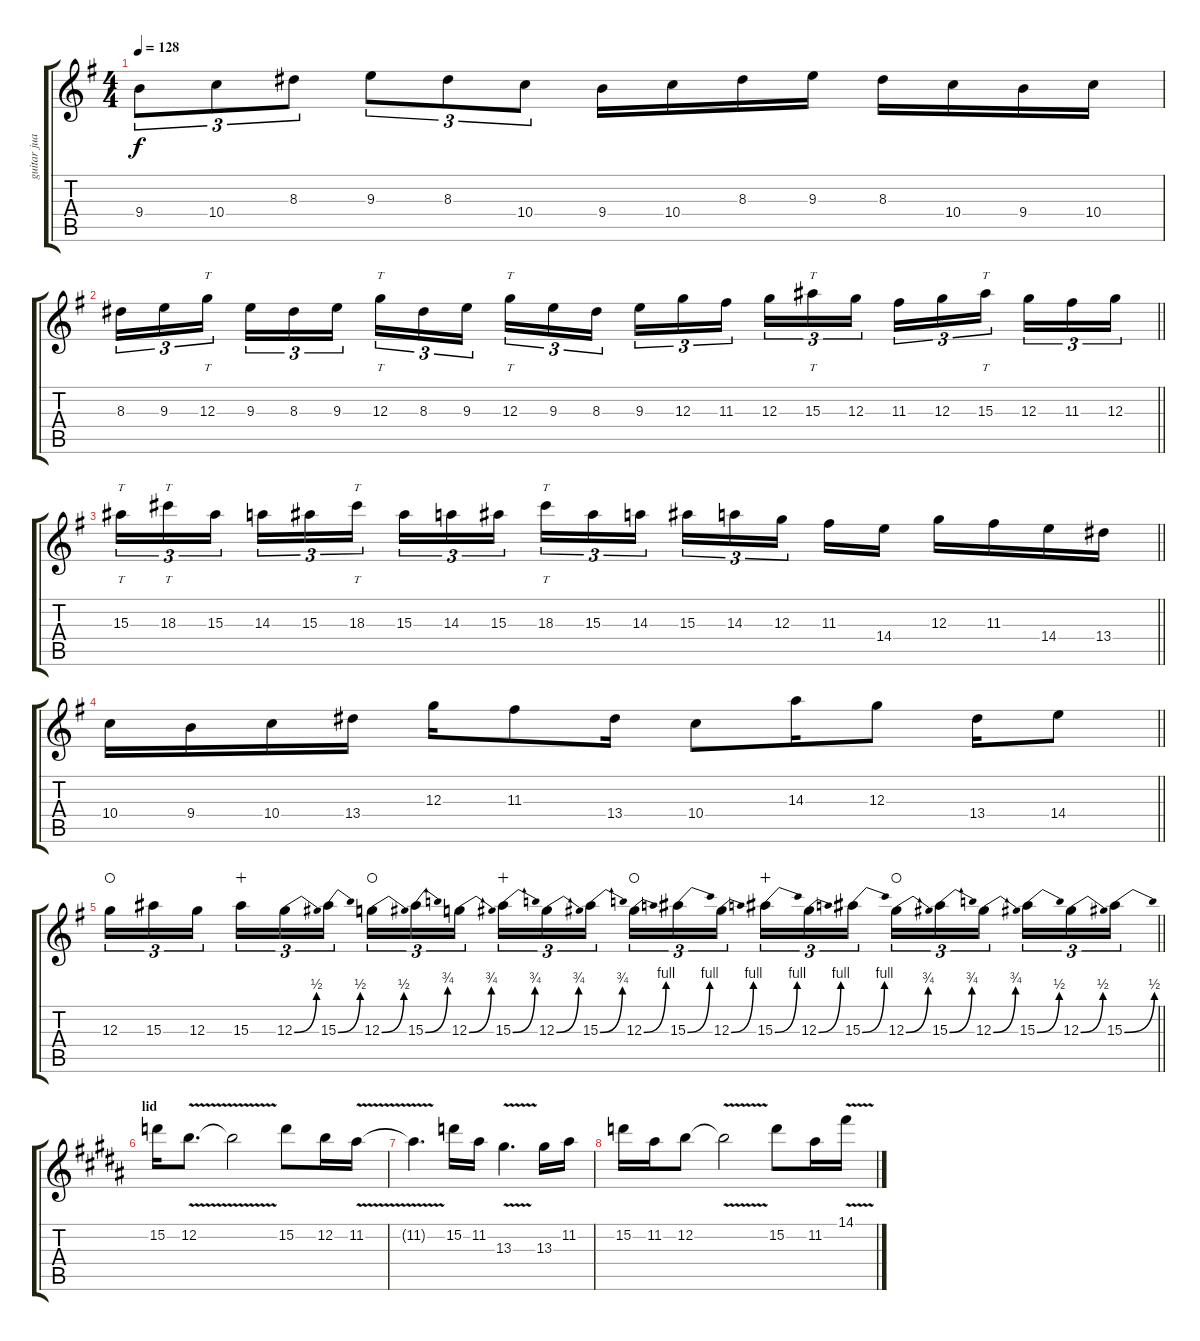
\track ("guitar juane" "guitar jua") {instrument distortionguitar}
\staff {score tabs}
\tuning (E4 B3 G3 D3 A2 E2) {hide}
\ts (4 4)
\tempo 128
\clef g2
\ks eminor
9.4.8{tu (3 2) dy f} 10.4.8{tu (3 2)} 8.3.8{tu (3 2)} 9.3.8{tu (3 2)} 8.3.8{tu (3 2)} 10.4.8{tu (3 2)} 9.4.16 10.4.16 8.3.16 9.3.16 8.3.16 10.4.16 9.4.16 10.4.16 |
\barLineRight lightlight
8.3.16{tu (3 2)} 9.3.16{tu (3 2)} 12.3.16{tt tu (3 2) beam splitsecondary} 9.3.16{tu (3 2)} 8.3.16{tu (3 2)} 9.3.16{tu (3 2)} 12.3.16{tt tu (3 2)} 8.3.16{tu (3 2)} 9.3.16{tu (3 2) beam splitsecondary} 12.3.16{tt tu (3 2)} 9.3.16{tu (3 2)} 8.3.16{tu (3 2)} 9.3.16{tu (3 2)} 12.3.16{tu (3 2)} 11.3.16{tu (3 2) beam splitsecondary} 12.3.16{tu (3 2)} 15.3.16{tt tu (3 2)} 12.3.16{tu (3 2)} 11.3.16{tu (3 2)} 12.3.16{tu (3 2)} 15.3.16{tt tu (3 2) beam splitsecondary} 12.3.16{tu (3 2)} 11.3.16{tu (3 2)} 12.3.16{tu (3 2)} |
\barLineRight lightlight
15.3.16{tt tu (3 2)} 18.3.16{tt tu (3 2)} 15.3.16{tu (3 2) beam splitsecondary} 14.3.16{tu (3 2)} 15.3.16{tu (3 2)} 18.3.16{tt tu (3 2)} 15.3.16{tu (3 2)} 14.3.16{tu (3 2)} 15.3.16{tu (3 2) beam splitsecondary} 18.3.16{tt tu (3 2)} 15.3.16{tu (3 2)} 14.3.16{tu (3 2)} 15.3.16{tu (3 2)} 14.3.16{tu (3 2)} 12.3.16{tu (3 2) beam splitsecondary} 11.3.16 14.4.16 12.3.16 11.3.16 14.4.16 13.4.16 |
\barLineRight lightlight
10.4.16 9.4.16 10.4.16 13.4.16 12.3.16 11.3.8 13.4.16 10.4.8 14.3.16 12.3.8 13.4.16 14.4.8 |
\barLineRight lightlight
12.3.16{tu (3 2) waho} 15.3.16{tu (3 2)} 12.3.16{tu (3 2) beam splitsecondary} 15.3.16{tu (3 2) wahc} 12.3{be (bend 0 0 60 2)}.16{tu (3 2)} 15.3{be (bend 0 0 60 2)}.16{tu (3 2)} 12.3{be (bend 0 0 60 2)}.16{tu (3 2) waho} 15.3{be (bend 0 0 60 3)}.16{tu (3 2)} 12.3{be (bend 0 0 60 3)}.16{tu (3 2) beam splitsecondary} 15.3{be (bend 0 0 60 3)}.16{tu (3 2) wahc} 12.3{be (bend 0 0 60 3)}.16{tu (3 2)} 15.3{be (bend 0 0 60 3)}.16{tu (3 2)} 12.3{be (bend 0 0 60 4)}.16{tu (3 2) waho} 15.3{be (bend 0 0 60 4)}.16{tu (3 2)} 12.3{be (bend 0 0 60 4)}.16{tu (3 2) beam splitsecondary} 15.3{be (bend 0 0 60 4)}.16{tu (3 2) wahc} 12.3{be (bend 0 0 60 4)}.16{tu (3 2)} 15.3{be (bend 0 0 60 4)}.16{tu (3 2)} 12.3{be (bend 0 0 60 3)}.16{tu (3 2) waho} 15.3{be (bend 0 0 60 3)}.16{tu (3 2)} 12.3{be (bend 0 0 60 3)}.16{tu (3 2) beam splitsecondary} 15.3{be (bend 0 0 60 2)}.16{tu (3 2)} 12.3{be (bend 0 0 60 2)}.16{tu (3 2)} 15.3{be (bend 0 0 60 2)}.16{tu (3 2)} |
\section ("" "lid")
\ks b
15.2.16 12.2{v}.8{d} 12.2{t}.2 15.2.8 12.2.16 11.2{v}.16 |
11.2{t}.4{d} 15.2.16 11.2.16 13.3{v}.4{d} 13.3.16 11.2.16 |
15.2.16 11.2.16 12.2.8 12.2{v t}.2 15.2.8 11.2.16 14.1{v}.16
